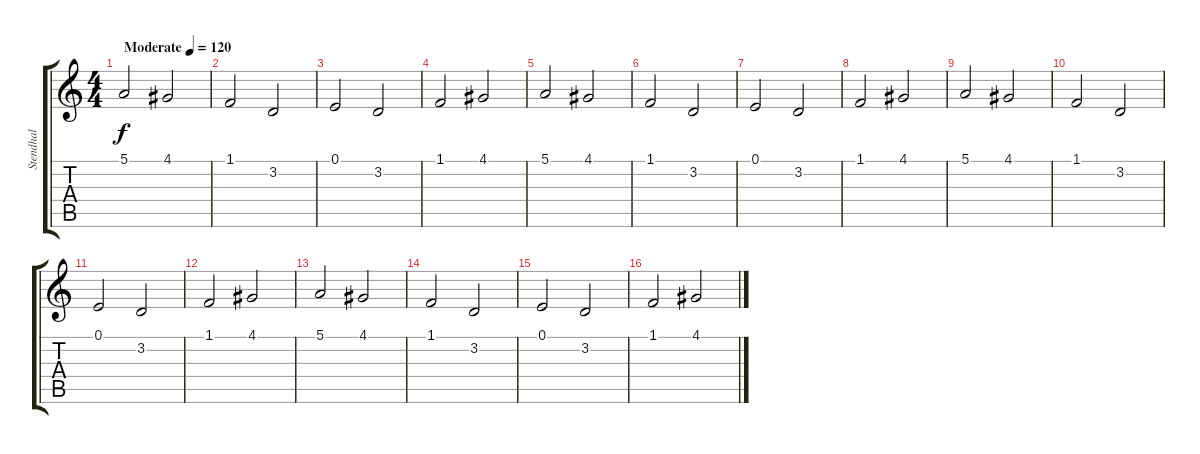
\track ("Stendhal" "Stendhal") {instrument choiraahs}
\staff {score tabs}
\tuning (E4 B3 G3 D3 A2 E2) {hide}
\ts (4 4)
\tempo (120 "Moderate")
\clef g2
\ks c
5.1.2{dy f instrument choiraahs} 4.1.2 |
1.1.2 3.2.2 |
0.1.2 3.2.2 |
1.1.2 4.1.2 |
5.1.2 4.1.2 |
1.1.2 3.2.2 |
0.1.2 3.2.2 |
1.1.2 4.1.2 |
5.1.2 4.1.2 |
1.1.2 3.2.2 |
0.1.2 3.2.2 |
1.1.2 4.1.2 |
5.1.2 4.1.2 |
1.1.2 3.2.2 |
0.1.2 3.2.2 |
1.1.2 4.1.2
